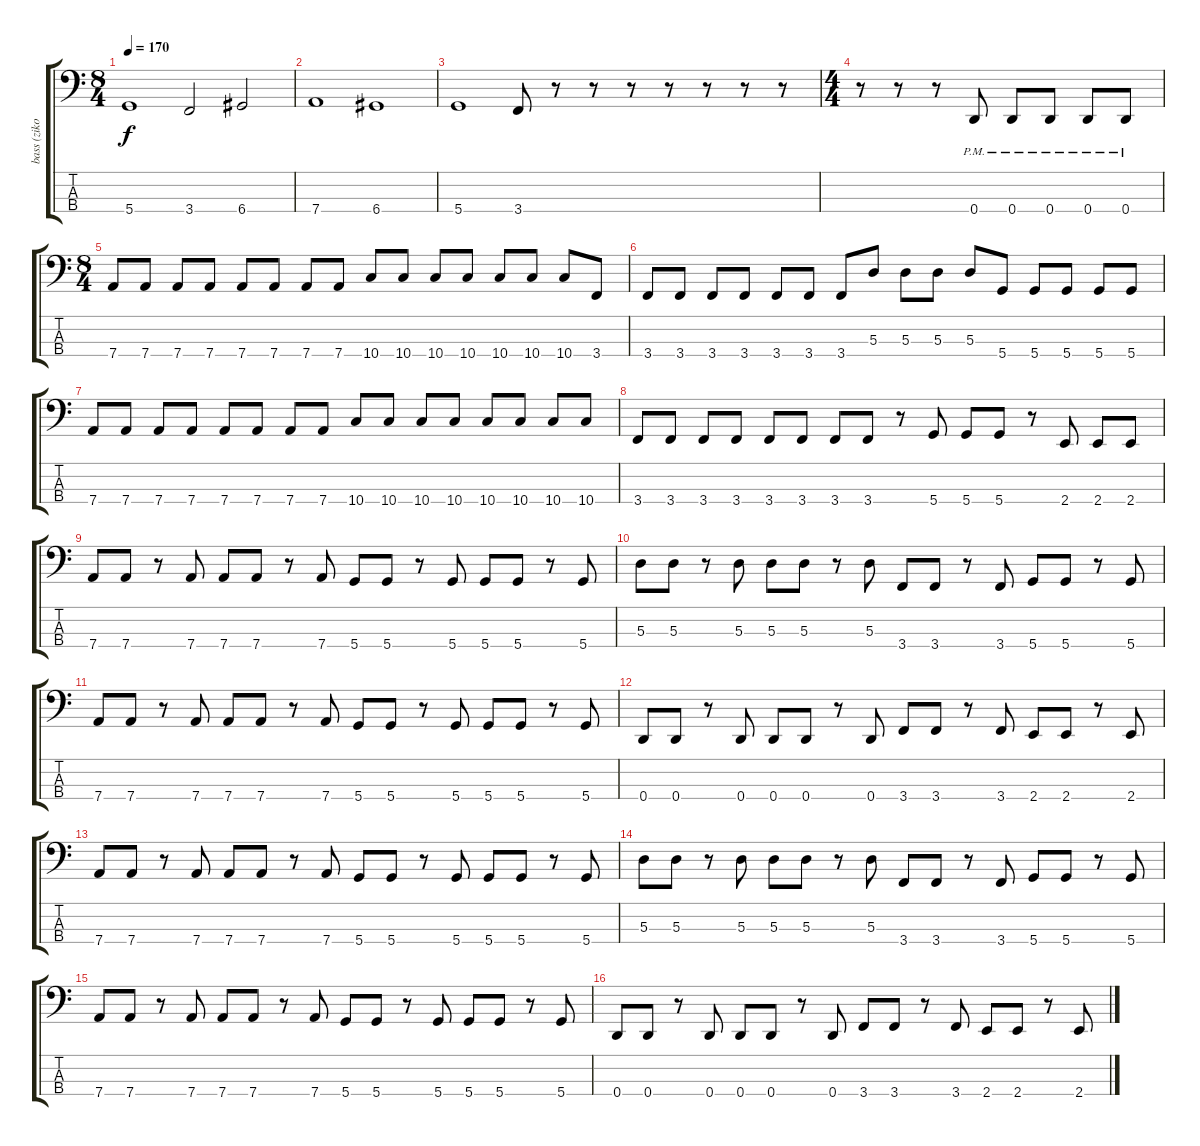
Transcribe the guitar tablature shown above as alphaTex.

\track ("bass (ziko)" "bass (ziko") {instrument electricbasspick}
\staff {score tabs}
\tuning (G2 D2 A1 D1) {hide}
\ts (8 4)
\tempo 170
\clef f4
\ks c
5.4.1{dy f} 3.4.2 6.4.2 |
7.4.1 6.4.1 |
5.4.1 3.4.8 r.8 r.8 r.8 r.8 r.8 r.8 r.8 |
\ts (4 4)
r.8 r.8 r.8 0.4{pm}.8 0.4{pm}.8 0.4{pm}.8 0.4{pm}.8 0.4{pm}.8 |
\ts (8 4)
7.4.8 7.4.8 7.4.8 7.4.8 7.4.8 7.4.8 7.4.8 7.4.8 10.4.8 10.4.8 10.4.8 10.4.8 10.4.8 10.4.8 10.4.8 3.4.8 |
3.4.8 3.4.8 3.4.8 3.4.8 3.4.8 3.4.8 3.4.8 5.3.8 5.3.8 5.3.8 5.3.8 5.4.8 5.4.8 5.4.8 5.4.8 5.4.8 |
7.4.8 7.4.8 7.4.8 7.4.8 7.4.8 7.4.8 7.4.8 7.4.8 10.4.8 10.4.8 10.4.8 10.4.8 10.4.8 10.4.8 10.4.8 10.4.8 |
3.4.8 3.4.8 3.4.8 3.4.8 3.4.8 3.4.8 3.4.8 3.4.8 r.8 5.4.8 5.4.8 5.4.8 r.8 2.4.8 2.4.8 2.4.8 |
7.4.8 7.4.8 r.8 7.4.8 7.4.8 7.4.8 r.8 7.4.8 5.4.8 5.4.8 r.8 5.4.8 5.4.8 5.4.8 r.8 5.4.8 |
5.3.8 5.3.8 r.8 5.3.8 5.3.8 5.3.8 r.8 5.3.8 3.4.8 3.4.8 r.8 3.4.8 5.4.8 5.4.8 r.8 5.4.8 |
7.4.8 7.4.8 r.8 7.4.8 7.4.8 7.4.8 r.8 7.4.8 5.4.8 5.4.8 r.8 5.4.8 5.4.8 5.4.8 r.8 5.4.8 |
0.4.8 0.4.8 r.8 0.4.8 0.4.8 0.4.8 r.8 0.4.8 3.4.8 3.4.8 r.8 3.4.8 2.4.8 2.4.8 r.8 2.4.8 |
7.4.8 7.4.8 r.8 7.4.8 7.4.8 7.4.8 r.8 7.4.8 5.4.8 5.4.8 r.8 5.4.8 5.4.8 5.4.8 r.8 5.4.8 |
5.3.8 5.3.8 r.8 5.3.8 5.3.8 5.3.8 r.8 5.3.8 3.4.8 3.4.8 r.8 3.4.8 5.4.8 5.4.8 r.8 5.4.8 |
7.4.8 7.4.8 r.8 7.4.8 7.4.8 7.4.8 r.8 7.4.8 5.4.8 5.4.8 r.8 5.4.8 5.4.8 5.4.8 r.8 5.4.8 |
0.4.8 0.4.8 r.8 0.4.8 0.4.8 0.4.8 r.8 0.4.8 3.4.8 3.4.8 r.8 3.4.8 2.4.8 2.4.8 r.8 2.4.8
